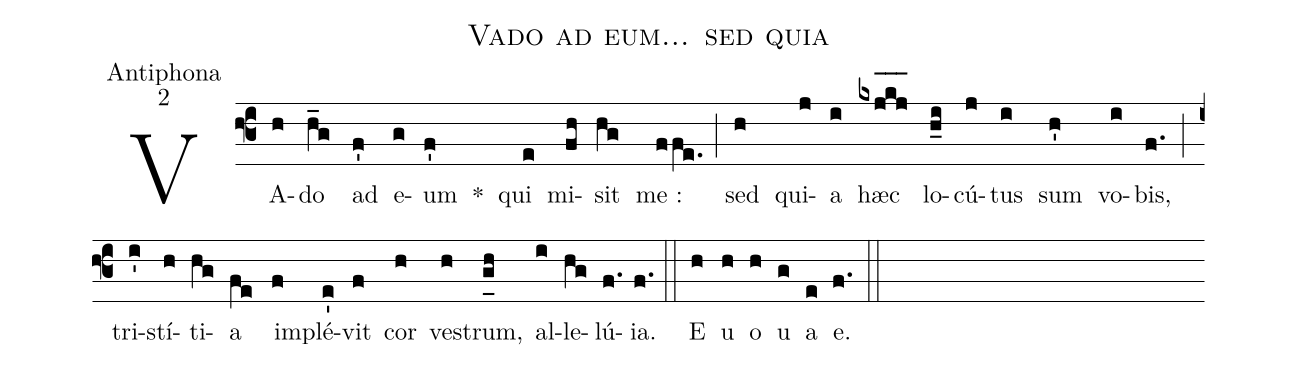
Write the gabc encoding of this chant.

name:Vado ad eum... sed quia;
office-part:Antiphona;
mode:2;
%%
(f3) VA(h)do(h_g) ad(f') e(g)um(f') *() qui(e) mi(fh)sit(hg) me :(ffe.) (;) sed(h) qui(j)a(i) hæc(kxj_[oh:h+1mm]k_[oh:h+1mm]j_[oh:h+1mm]) lo(h_i)cú(j)tus(i) sum(h') vo(i)bis,(f.) (;) tri(i')stí(h)ti(hg)a(fe) im(f)plé(e')vit(f) cor(h) ve(h)strum,(g_[uh:l]h) al(i)le(hg)lú(f.){ia}.(f.) (::) <eu>E(h) u(h) o(h) u(g) a(e) e.</eu>(f.) (::)
